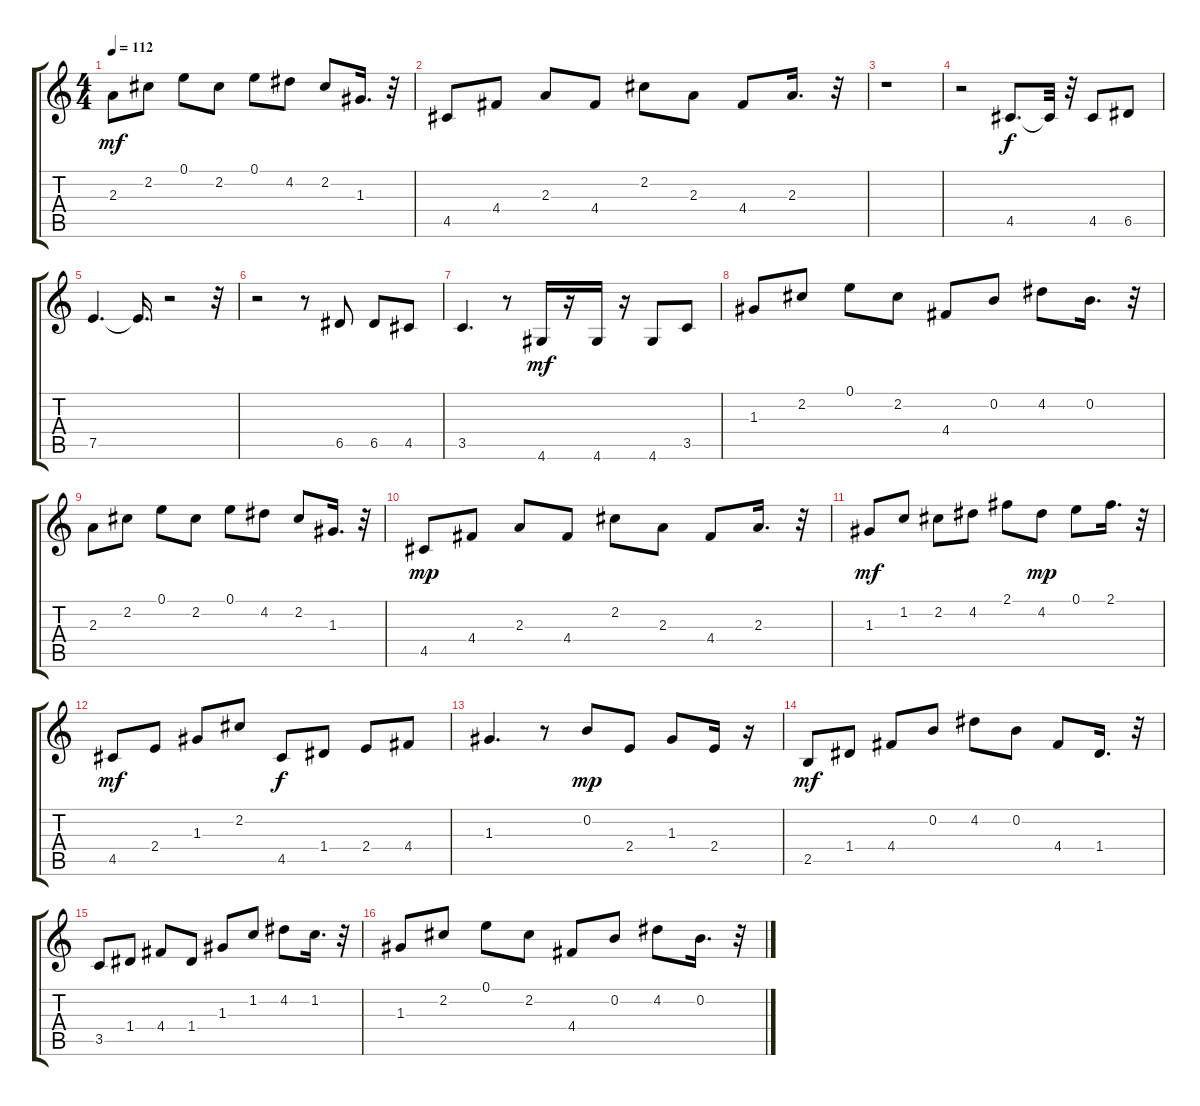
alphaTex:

\track "" {instrument acousticguitarsteel}
\staff {score tabs}
\tuning (E4 B3 G3 D3 A2 E2) {hide}
\ts (4 4)
\tempo 112
\clef g2
\ks c
2.3.8{dy mf} 2.2.8 0.1.8 2.2.8 0.1.8 4.2.8 2.2.8 1.3.16{d} r.32 |
4.5.8 4.4.8 2.3.8 4.4.8 2.2.8 2.3.8 4.4.8 2.3.16{d} r.32 |
r.1 |
r.2 4.5.8{d dy f} 4.5{t}.32 r.32 4.5.8 6.5.8 |
7.5.4{d} 7.5{t}.16{d} r.2 r.32 |
r.2 r.8 6.5.8 6.5.8 4.5.8 |
3.5.4{d} r.8 4.6.16{dy mf} r.16 4.6.16 r.16 4.6.8 3.5.8 |
1.3.8 2.2.8 0.1.8 2.2.8 4.4.8 0.2.8 4.2.8 0.2.16{d} r.32 |
2.3.8 2.2.8 0.1.8 2.2.8 0.1.8 4.2.8 2.2.8 1.3.16{d} r.32 |
4.5.8{dy mp} 4.4.8 2.3.8 4.4.8 2.2.8 2.3.8 4.4.8 2.3.16{d} r.32 |
1.3.8{dy mf} 1.2.8 2.2.8 4.2.8 2.1.8 4.2.8{dy mp} 0.1.8 2.1.16{d} r.32 |
4.5.8{dy mf} 2.4.8 1.3.8 2.2.8 4.5.8{dy f} 1.4.8 2.4.8 4.4.8 |
1.3.4{d} r.8 0.2.8{dy mp} 2.4.8 1.3.8 2.4.16 r.16 |
2.5.8{dy mf} 1.4.8 4.4.8 0.2.8 4.2.8 0.2.8 4.4.8 1.4.16{d} r.32 |
3.5.8 1.4.8 4.4.8 1.4.8 1.3.8 1.2.8 4.2.8 1.2.16{d} r.32 |
1.3.8{volume 0} 2.2.8 0.1.8 2.2.8 4.4.8 0.2.8 4.2.8 0.2.16{d} r.32
